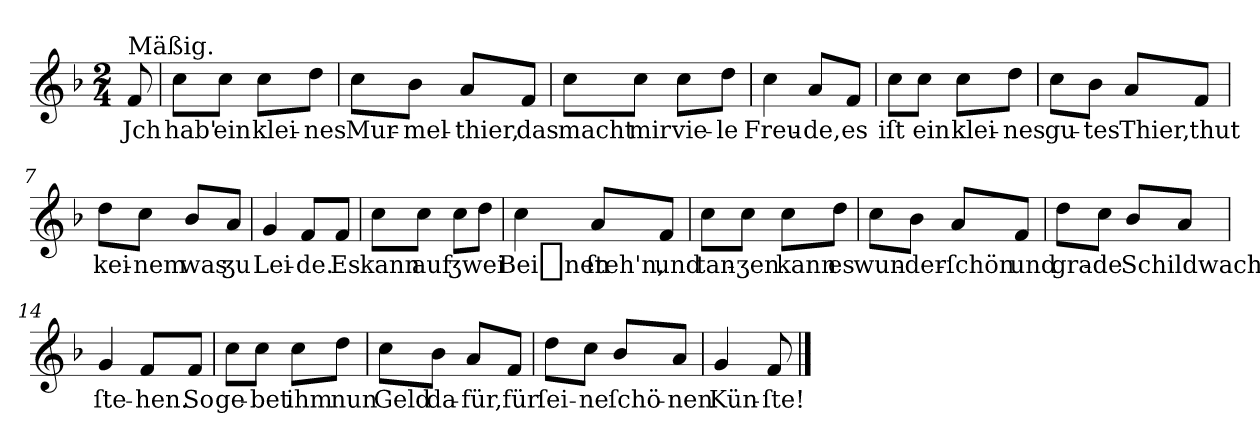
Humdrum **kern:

**kern	**text
*part1	*part1
*staff1	*staff1
*clefG2	*
*k[b-]	*
*F:	*
*M2/4	*
=	=
!LO:TX:a:t=Mäßig.	!
8f	Jch
=1	=1
8cc\L	hab'
8cc\J	ein
8cc\L	klei-
8dd\J	-nes
=2	=2
8cc\L	Mur-
8b-\J	-mel-
8a/L	-thier,
8f/J	das
=3	=3
8cc\L	macht
8cc\J	mir
8cc\L	vie-
8dd\J	-le
=4	=4
4cc	Freu-
8a/L	-de,
8f/J	es
=5	=5
8cc\L	iſt
8cc\J	ein
8cc\L	klei-
8dd\J	-nes
=6	=6
8cc\L	gu-
8b-\J	-tes
8a/L	Thier,
8f/J	thut
=7	=7
8dd\L	kei-
8cc\J	-nem
8b-/L	was
8a/J	ʒu
=8	=8
4g	Lei-
8f/L	-de.
8f/J	Es
=9	=9
8cc\L	kann
8cc\J	auf
8cc\L	ʒwei
8dd\J	.
=10	=10
4cc	Bei_nen
8a/L	ſteh'n,
8f/J	und
=11	=11
8cc\L	tan-
8cc\J	-ʒen
8cc\L	kann
8dd\J	es
=12	=12
8cc\L	wun-
8b-\J	-der-
8a/L	-ſchön
8f/J	und
=13	=13
8dd\L	gra-
8cc\J	-de
8b-/L	Schildwach
8a/J	.
=14	=14
4g	ſte-
8f/L	-hen.
8f/J	So
=15	=15
8cc\L	ge-
8cc\J	-bet
8cc\L	ihm
8dd\J	nun
=16	=16
8cc\L	Geld
8b-\J	da-
8a/L	-für,
8f/J	für
=17	=17
8dd\L	ſei-
8cc\J	-ne
8b-/L	ſchö-
8a/J	-nen
=18	=18
4g	Kün-
8f	-ſte!
==	==
*-	*-
